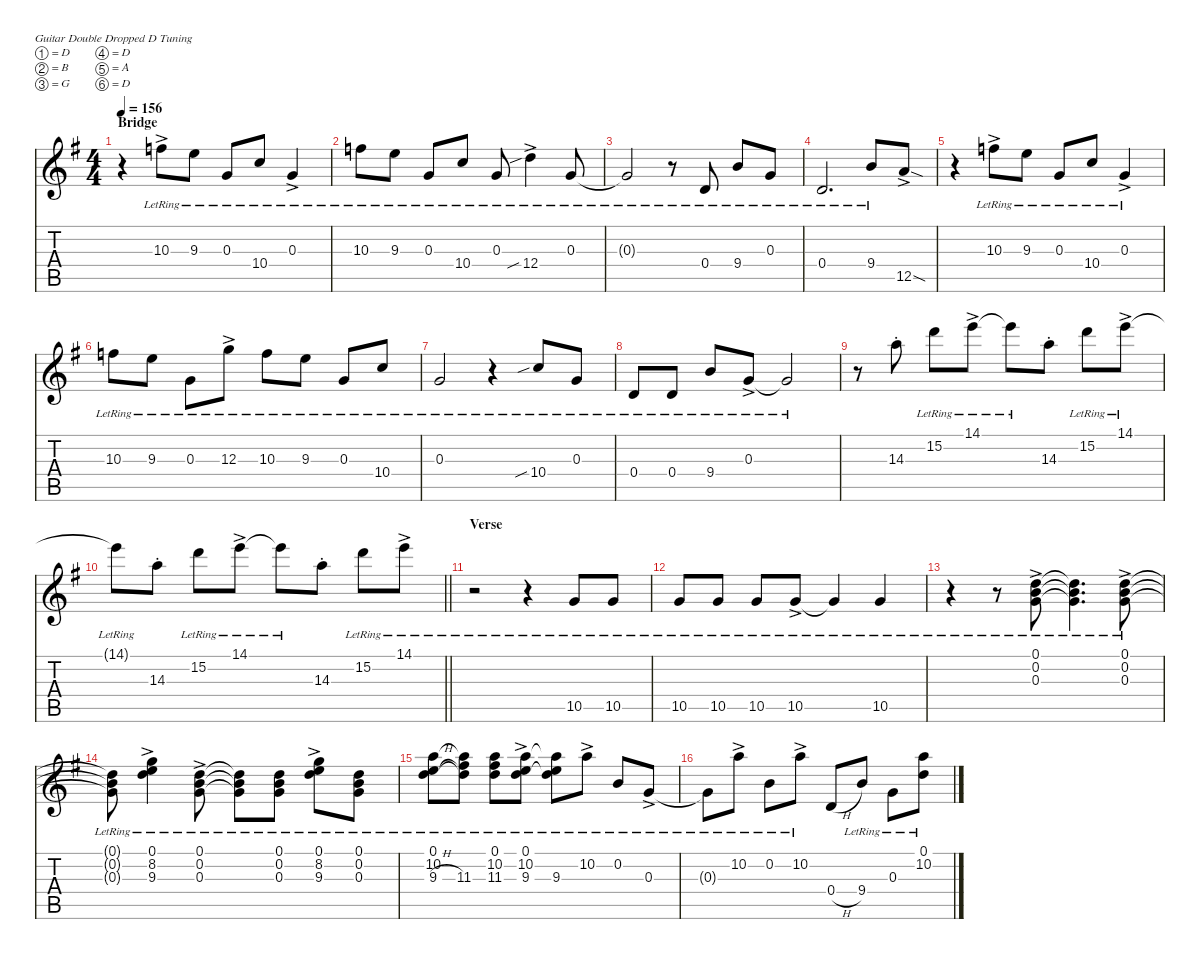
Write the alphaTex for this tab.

\defaultSystemsLayout 4
\hideDynamics
\bracketExtendMode nobrackets
\singleTrackTrackNamePolicy hidden
\multiTrackTrackNamePolicy hidden
\otherSystemsTrackNameOrientation horizontal
\track ("Mandolin 1" "el.guit.") {instrument electricguitarclean}
\staff {score tabs}
\tuning (D4 B3 G3 D3 A2 D2)
\ts (4 4)
\section ("" "Bridge")
\tempo 156
\clef g2
\ks g
r.4{dy f beam Down} 10.3{ac lr acc forcenatural}.8{beam Down} 9.3{lr acc forcenatural}.8{beam Down} 0.3{lr acc forcenatural}.8{beam Up} 10.4{lr acc forcenatural}.8{beam Up} 0.3{ac lr acc forcenatural}.4{beam Up} |
10.3{lr acc forcenatural}.8{beam Down} 9.3{lr acc forcenatural}.8{beam Down} 0.3{lr acc forcenatural}.8{beam Up} 10.4{lr acc forcenatural}.8{beam Up} 0.3{lr acc forcenatural}.8{beam Up} 12.4{sib ac lr acc forcenatural}.4{beam Down} 0.3{lr acc forcenatural}.8{beam Up} |
0.3{lr t acc forcenatural}.2{beam Up} r.8{beam Up} 0.4{lr acc forcenatural}.8{beam Up} 9.4{lr acc forcenatural}.8{beam Up} 0.3{lr acc forcenatural}.8{beam Up} |
0.4{lr acc forcenatural}.2{d beam Up} 9.4{lr acc forcenatural}.8{beam Up} 12.5{sod ac acc forcenatural}.8{beam Up} |
r.4{beam Down} 10.3{ac lr acc forcenatural}.8{beam Down} 9.3{lr acc forcenatural}.8{beam Down} 0.3{lr acc forcenatural}.8{beam Up} 10.4{lr acc forcenatural}.8{beam Up} 0.3{ac lr acc forcenatural}.4{beam Up} |
10.3{lr acc forcenatural}.8{beam Down} 9.3{lr acc forcenatural}.8{beam Down} 0.3{lr acc forcenatural}.8{beam Down} 12.3{ac lr acc forcenatural}.8{beam Down} 10.3{lr acc forcenatural}.8{beam Down} 9.3{lr acc forcenatural}.8{beam Down} 0.3{lr acc forcenatural}.8{beam Up} 10.4{lr acc forcenatural}.8{beam Up} |
0.3{lr acc forcenatural}.2{beam Up} r.4{beam Up} 10.4{sib lr acc forcenatural}.8{beam Up} 0.3{lr acc forcenatural}.8{beam Up} |
0.4{lr acc forcenatural}.8{beam Up} 0.4{lr acc forcenatural}.8{beam Up} 9.4{lr acc forcenatural}.8{beam Up} 0.3{ac lr acc forcenatural}.8{beam Up} 0.3{lr t acc forcenatural}.2{beam Up} |
r.8{beam Down} 14.3{st acc forcenatural}.8{beam Down} 15.2{lr acc forcenatural}.8{beam Down} 14.1{ac lr acc forcenatural}.8{beam Down} 14.1{lr t acc forcenatural}.8{beam Down} 14.3{st acc forcenatural}.8{beam Down} 15.2{lr acc forcenatural}.8{beam Down} 14.1{ac lr acc forcenatural}.8{beam Down} |
\barLineRight lightlight
14.1{lr t acc forcenatural}.8{beam Down} 14.3{st acc forcenatural}.8{beam Down} 15.2{lr acc forcenatural}.8{beam Down} 14.1{ac lr acc forcenatural}.8{beam Down} 14.1{lr t acc forcenatural}.8{beam Down} 14.3{st acc forcenatural}.8{beam Down} 15.2{lr acc forcenatural}.8{beam Down} 14.1{ac lr acc forcenatural}.8{beam Down} |
\section ("" "Verse")
r.2{beam Down} r.4{beam Down} 10.5{lr acc forcenatural}.8{beam Up} 10.5{lr acc forcenatural}.8{beam Up} |
10.5{lr acc forcenatural}.8{beam Up} 10.5{lr acc forcenatural}.8{beam Up} 10.5{lr acc forcenatural}.8{beam Up} 10.5{ac lr acc forcenatural}.8{beam Up} 10.5{lr t acc forcenatural}.4{beam Up} 10.5{lr acc forcenatural}.4{beam Up} |
r.4{beam Down} r.8{beam Down} (0.1{ac lr acc forcenatural} 0.2{ac lr acc forcenatural} 0.3{ac lr acc forcenatural}).8{beam Down} (0.1{lr t acc forcenatural} 0.2{lr t acc forcenatural} 0.3{lr t acc forcenatural}).4{d beam Down} (0.1{ac lr acc forcenatural} 0.2{ac lr acc forcenatural} 0.3{ac lr acc forcenatural}).8{beam Down} |
(0.1{lr t acc forcenatural} 0.2{lr t acc forcenatural} 0.3{lr t acc forcenatural}).8{beam Down} (0.1{ac lr acc forcenatural} 8.2{ac lr acc forcenatural} 9.3{ac lr acc forcenatural}).4{beam Down} (0.1{ac lr acc forcenatural} 0.2{ac lr acc forcenatural} 0.3{ac lr acc forcenatural}).8{beam Down} (0.1{lr t acc forcenatural} 0.2{lr t acc forcenatural} 0.3{lr t acc forcenatural}).8{beam Down} (0.1{lr acc forcenatural} 0.2{lr acc forcenatural} 0.3{lr acc forcenatural}).8{beam Down} (0.1{ac lr acc forcenatural} 8.2{ac lr acc forcenatural} 9.3{ac lr acc forcenatural}).8{beam Down} (0.1{lr acc forcenatural} 0.2{lr acc forcenatural} 0.3{lr acc forcenatural}).8{beam Down} |
(0.1{lr acc forcenatural} 10.2{lr acc forcenatural} 9.3{h acc forcenatural}).8{beam Down} (0.1{lr t acc forcenatural} 10.2{lr t acc forcenatural} 11.3{lr acc #}).8{beam Down} (0.1{lr acc forcenatural} 10.2{lr acc forcenatural} 11.3{lr acc #}).8{beam Down} (0.1{ac lr acc forcenatural} 10.2{ac lr acc forcenatural} 9.3{ac lr acc forcenatural}).8{beam Down} (0.1{lr t acc forcenatural} 10.2{lr t acc forcenatural} 9.3{lr acc forcenatural}).8{beam Down} 10.2{ac lr acc forcenatural}.8{beam Down} 0.2{lr acc forcenatural}.8{beam Up} 0.3{ac lr acc forcenatural}.8{beam Up} |
0.3{lr t acc forcenatural}.8{beam Down} 10.2{ac lr acc forcenatural}.8{beam Down} 0.2{lr acc forcenatural}.8{beam Down} 10.2{ac lr acc forcenatural}.8{beam Down} 0.4{h acc forcenatural}.8{beam Up} 9.4{lr acc forcenatural}.8{beam Up} 0.3{lr acc forcenatural}.8{beam Down} (0.1{lr acc forcenatural} 10.2{lr acc forcenatural}).8{beam Down}
